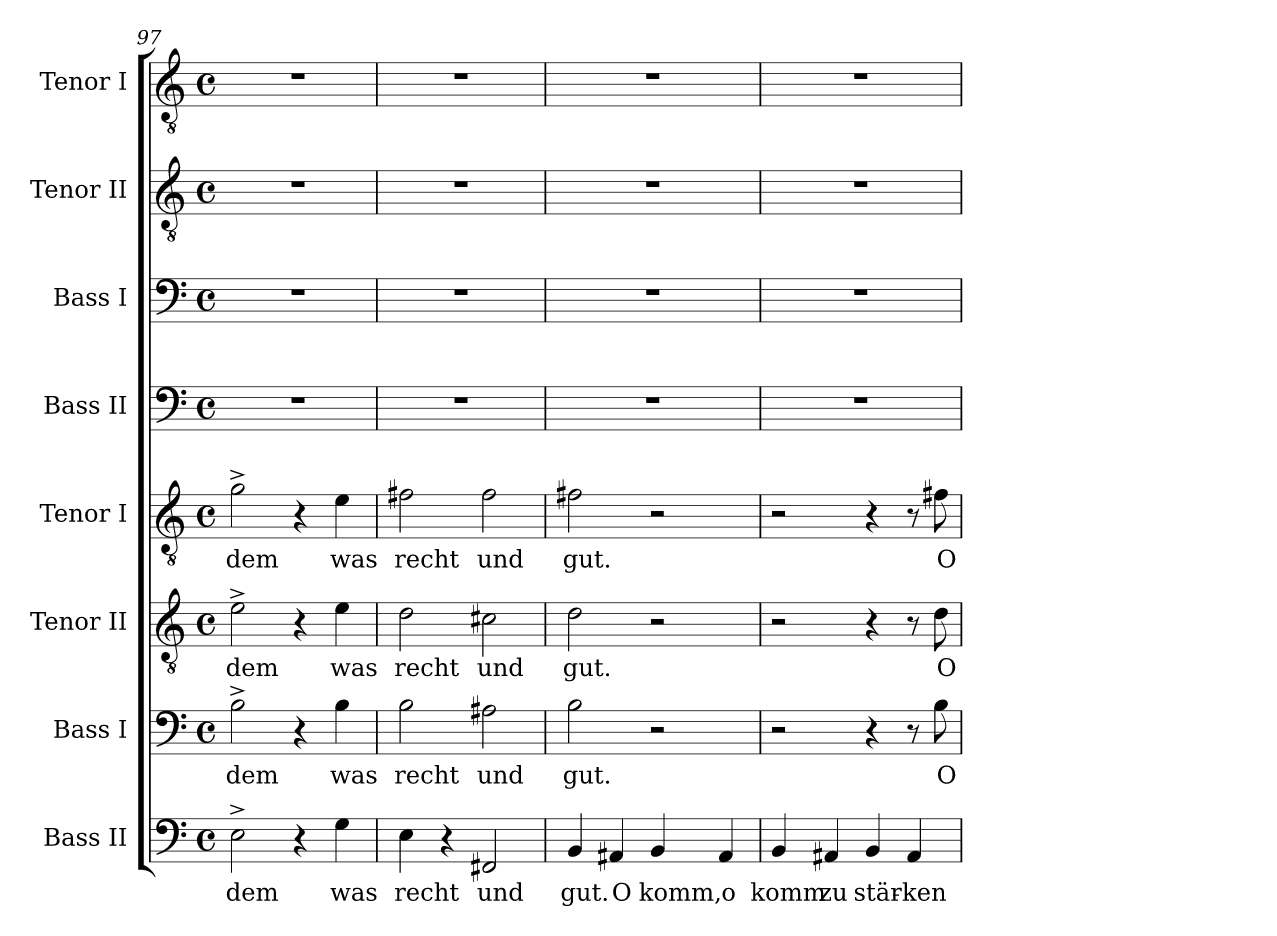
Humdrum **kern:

**kern	**text	**kern	**text	**kern	**text	**kern	**text	**kern	**kern	**kern	**kern
*part8	*part8	*part7	*part7	*part6	*part6	*part5	*part5	*part4	*part3	*part2	*part1
*staff8	*staff8	*staff7	*staff7	*staff6	*staff6	*staff5	*staff5	*staff4	*staff3	*staff2	*staff1
*I"Bass II	*	*I"Bass I	*	*I"Tenor II	*	*I"Tenor I	*	*I"Bass II	*I"Bass I	*I"Tenor II	*I"Tenor I
*I'B.	*	*I'B.	*	*I'T.	*	*I'T.	*	*I'B.	*I'B.	*I'T.	*I'T.
*clefF4	*	*clefF4	*	*clefGv2	*	*clefGv2	*	*clefF4	*clefF4	*clefGv2	*clefGv2
*	*	*	*	*ITrd7c12	*	*ITrd7c12	*	*	*	*ITrd7c12	*ITrd7c12
*k[]	*	*k[]	*	*k[]	*	*k[]	*	*k[]	*k[]	*k[]	*k[]
*C:	*	*C:	*	*C:	*	*C:	*	*C:	*C:	*C:	*C:
*M4/4	*	*M4/4	*	*M4/4	*	*M4/4	*	*M4/4	*M4/4	*M4/4	*M4/4
*met(c)	*	*met(c)	*	*met(c)	*	*met(c)	*	*met(c)	*met(c)	*met(c)	*met(c)
=97	=97	=97	=97	=97	=97	=97	=97	=97	=97	=97	=97
!	!LO:LY:b:color=#000000	!	!	!	!	!	!	!	!	!	!
!	!	!	!LO:LY:b:color=#000000	!	!	!	!	!	!	!	!
!	!	!	!	!	!LO:LY:b:color=#000000	!	!	!	!	!	!
!	!	!	!	!	!	!	!LO:LY:b:color=#000000	!	!	!	!
2E^i\	dem	2B^i\	dem	2E^i\	dem	2G^i\	dem	1r	1r	1r	1r
4r	.	4r	.	4r	.	4r	.	.	.	.	.
!	!LO:LY:b:color=#000000	!	!	!	!	!	!	!	!	!	!
!	!	!	!LO:LY:b:color=#000000	!	!	!	!	!	!	!	!
!	!	!	!	!	!LO:LY:b:color=#000000	!	!	!	!	!	!
!	!	!	!	!	!	!	!LO:LY:b:color=#000000	!	!	!	!
4Gi\	was	4Bi\	was	4Ei\	was	4Ei\	was	.	.	.	.
=98	=98	=98	=98	=98	=98	=98	=98	=98	=98	=98	=98
!	!LO:LY:b:color=#000000	!	!	!	!	!	!	!	!	!	!
!	!	!	!LO:LY:b:color=#000000	!	!	!	!	!	!	!	!
!	!	!	!	!	!LO:LY:b:color=#000000	!	!	!	!	!	!
!	!	!	!	!	!	!	!LO:LY:b:color=#000000	!	!	!	!
4Ei\	recht	2Bi\	recht	2Di\	recht	2F#Xi\	recht	1r	1r	1r	1r
4r	.	.	.	.	.	.	.	.	.	.	.
!	!LO:LY:b:color=#000000	!	!	!	!	!	!	!	!	!	!
!	!	!	!LO:LY:b:color=#000000	!	!	!	!	!	!	!	!
!	!	!	!	!	!LO:LY:b:color=#000000	!	!	!	!	!	!
!	!	!	!	!	!	!	!LO:LY:b:color=#000000	!	!	!	!
2FF#Xi/	und	2A#Xi\	und	2C#Xi\	und	2F#i\	und	.	.	.	.
=99	=99	=99	=99	=99	=99	=99	=99	=99	=99	=99	=99
!	!LO:LY:b:color=#000000	!	!	!	!	!	!	!	!	!	!
!	!	!	!LO:LY:b:color=#000000	!	!	!	!	!	!	!	!
!	!	!	!	!	!LO:LY:b:color=#000000	!	!	!	!	!	!
!	!	!	!	!	!	!	!LO:LY:b:color=#000000	!	!	!	!
4BBi/	gut.	2Bi\	gut.	2Di\	gut.	2F#Xi\	gut.	1r	1r	1r	1r
!	!LO:LY:b:color=#000000	!	!	!	!	!	!	!	!	!	!
4AA#Xi/	O	.	.	.	.	.	.	.	.	.	.
!	!LO:LY:b:color=#000000	!	!	!	!	!	!	!	!	!	!
4BBi/	komm,	2r	.	2r	.	2r	.	.	.	.	.
!	!LO:LY:b:color=#000000	!	!	!	!	!	!	!	!	!	!
4AA#i/	o	.	.	.	.	.	.	.	.	.	.
!!LO:PB:g=z
=100	=100	=100	=100	=100	=100	=100	=100	=100	=100	=100	=100
!	!LO:LY:b:color=#000000	!	!	!	!	!	!	!	!	!	!
4BBi/	komm	2r	.	2r	.	2r	.	1r	1r	1r	1r
!	!LO:LY:b:color=#000000	!	!	!	!	!	!	!	!	!	!
4AA#Xi/	zu	.	.	.	.	.	.	.	.	.	.
!	!LO:LY:b:color=#000000	!	!	!	!	!	!	!	!	!	!
4BBi/	stär-	4r	.	4r	.	4r	.	.	.	.	.
!	!LO:LY:b:color=#000000	!	!	!	!	!	!	!	!	!	!
4AA#i/	-ken	8r	.	8r	.	8r	.	.	.	.	.
!	!	!	!LO:LY:b:color=#000000	!	!	!	!	!	!	!	!
!	!	!	!	!	!LO:LY:b:color=#000000	!	!	!	!	!	!
!	!	!	!	!	!	!	!LO:LY:b:color=#000000	!	!	!	!
.	.	8Bi\	O	8Di\	O	8F#Xi\	O	.	.	.	.
=	=	=	=	=	=	=	=	=	=	=	=
*-	*-	*-	*-	*-	*-	*-	*-	*-	*-	*-	*-
